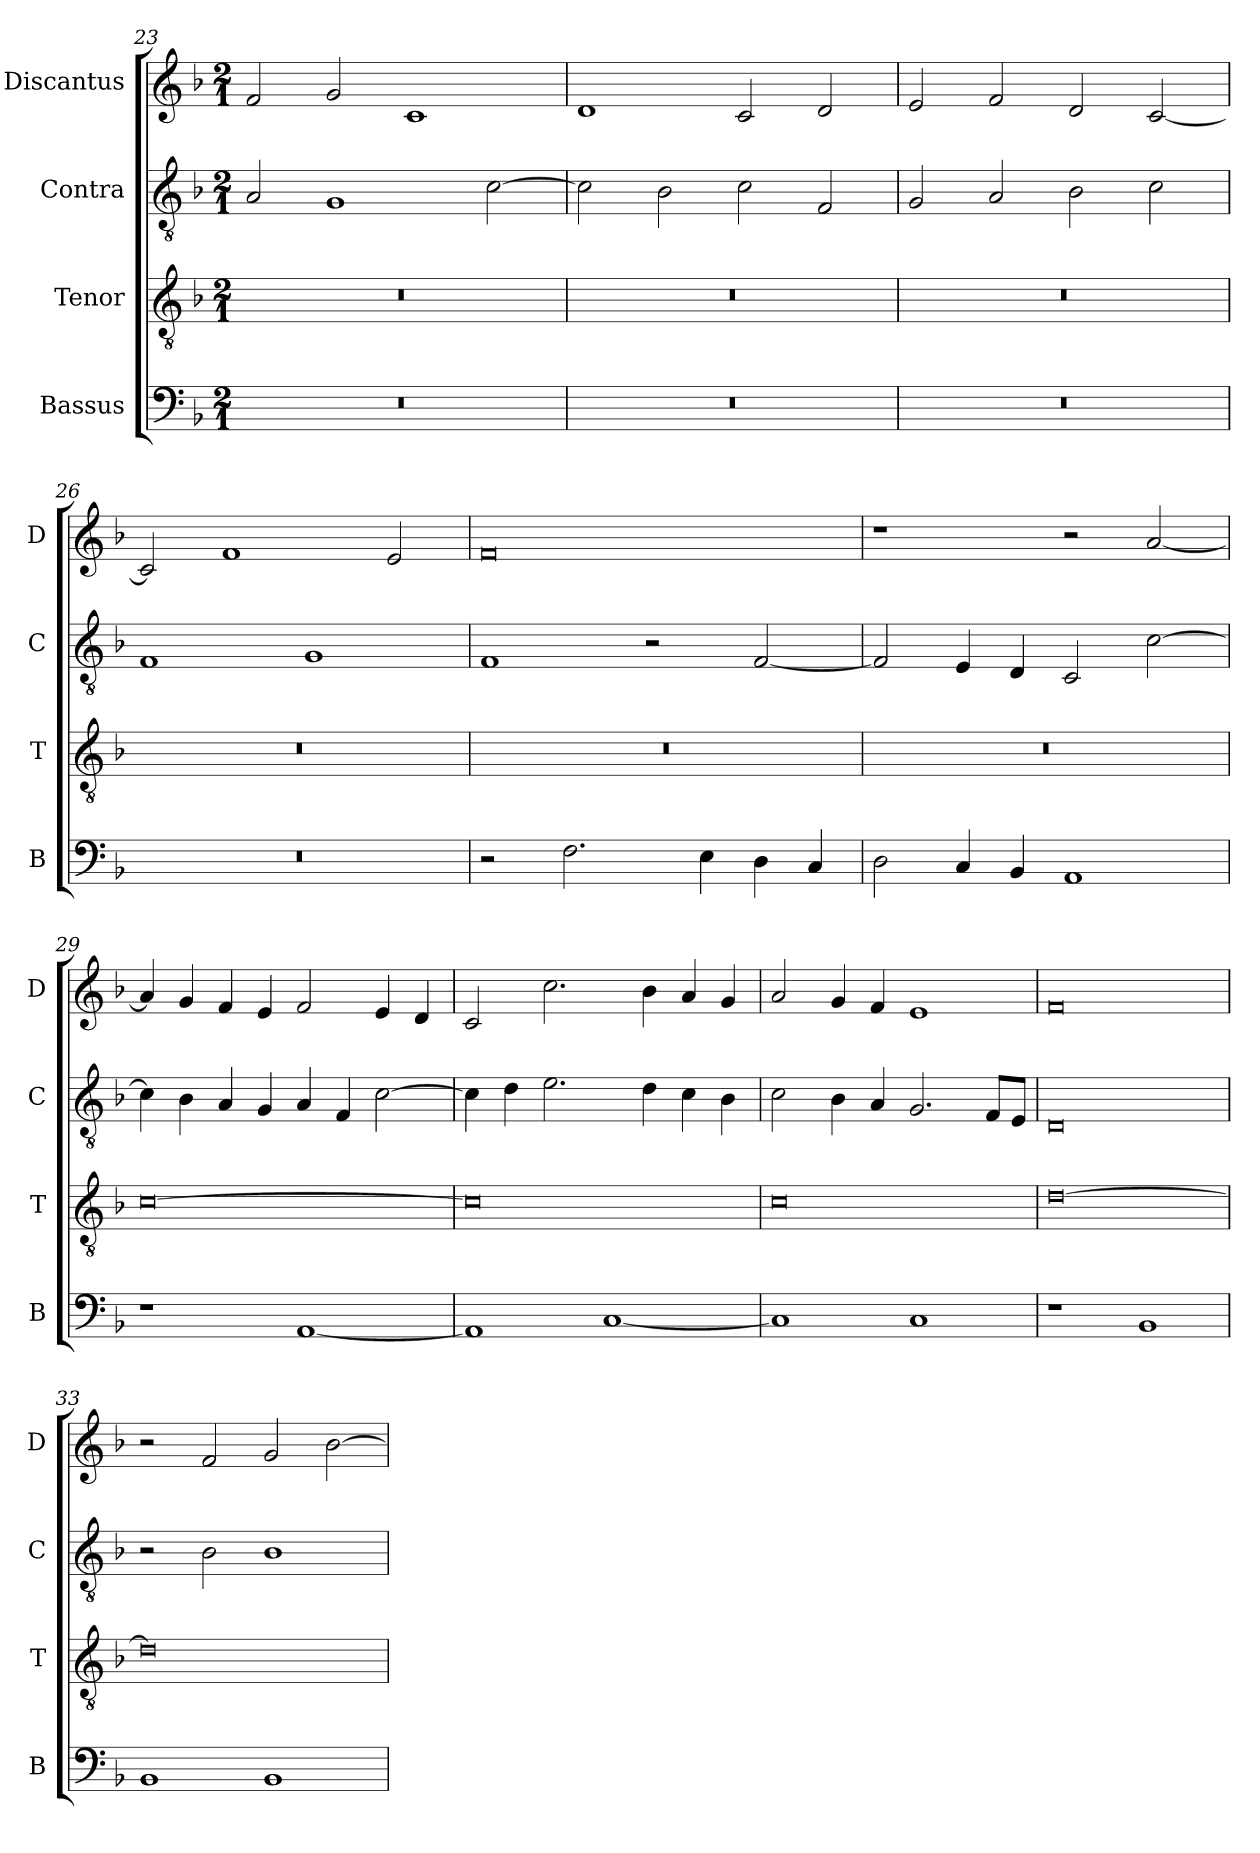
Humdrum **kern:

**kern	**kern	**kern	**kern
*part4	*part3	*part2	*part1
*staff4	*staff3	*staff2	*staff1
*I"Bassus	*I"Tenor	*I"Contra	*I"Discantus
*I'B	*I'T	*I'C	*I'D
*clefF4	*clefGv2	*clefGv2	*clefG2
*k[b-]	*k[b-]	*k[b-]	*k[b-]
*M2/1	*M2/1	*M2/1	*M2/1
=23	=23	=23	=23
0r	0r	2A/	2f/
.	.	1G	2g/
.	.	.	1c
.	.	[2c\	.
=24	=24	=24	=24
0r	0r	2c\]	1d
.	.	2B-\	.
.	.	2c\	2c/
.	.	2F/	2d/
=25	=25	=25	=25
0r	0r	2G/	2e/
.	.	2A/	2f/
.	.	2B-\	2d/
.	.	2c\	[2c/
=26	=26	=26	=26
0r	0r	1F	2c/]
.	.	.	1f
.	.	1G	.
.	.	.	2e/
=27	=27	=27	=27
2r	0r	1F	0f
2.F\	.	.	.
.	.	2r	.
4E\	.	.	.
4D\	.	[2F/	.
4C/	.	.	.
=28	=28	=28	=28
2D\	0r	2F/]	1r
4C/	.	4E/	.
4BB-/	.	4D/	.
1AA	.	2C/	2r
.	.	[2c\	[2a/
=29	=29	=29	=29
1r	[0c	4c\]	4a/]
.	.	4B-\	4g/
.	.	4A/	4f/
.	.	4G/	4e/
[1AA	.	4A/	2f/
.	.	4F/	.
.	.	[2c\	4e/
.	.	.	4d/
=30	=30	=30	=30
1AA]	0c]	4c\]	2c/
.	.	4d\	.
.	.	2.e\	2.cc\
[1C	.	.	.
.	.	4d\	4b-\
.	.	4c\	4a/
.	.	4B-\	4g/
=31	=31	=31	=31
1C]	0c	2c\	2a/
.	.	4B-\	4g/
.	.	4A/	4f/
1C	.	2.G/	1e
.	.	8F/L	.
.	.	8E/J	.
=32	=32	=32	=32
1r	[0d	0D	0f
1BB-	.	.	.
=33	=33	=33	=33
1BB-	0d]	2r	2r
.	.	2B-\	2f/
1BB-	.	1B-	2g/
.	.	.	[2b-\
=	=	=	=
*-	*-	*-	*-
